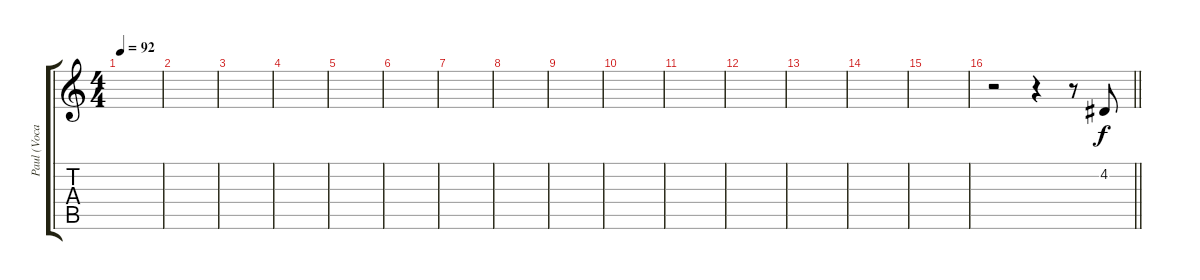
\track ("Paul (Vocals)" "Paul (Voca") {instrument flute}
\staff {score tabs}
\tuning (E4 B3 G3 D3 A2 E2) {hide}
\ts (4 4)
\tempo 92
\clef g2
\ks c
|
|
|
|
|
|
|
|
|
|
|
|
|
|
|
\barLineRight lightlight
r.2 r.4 r.8 4.2.8
